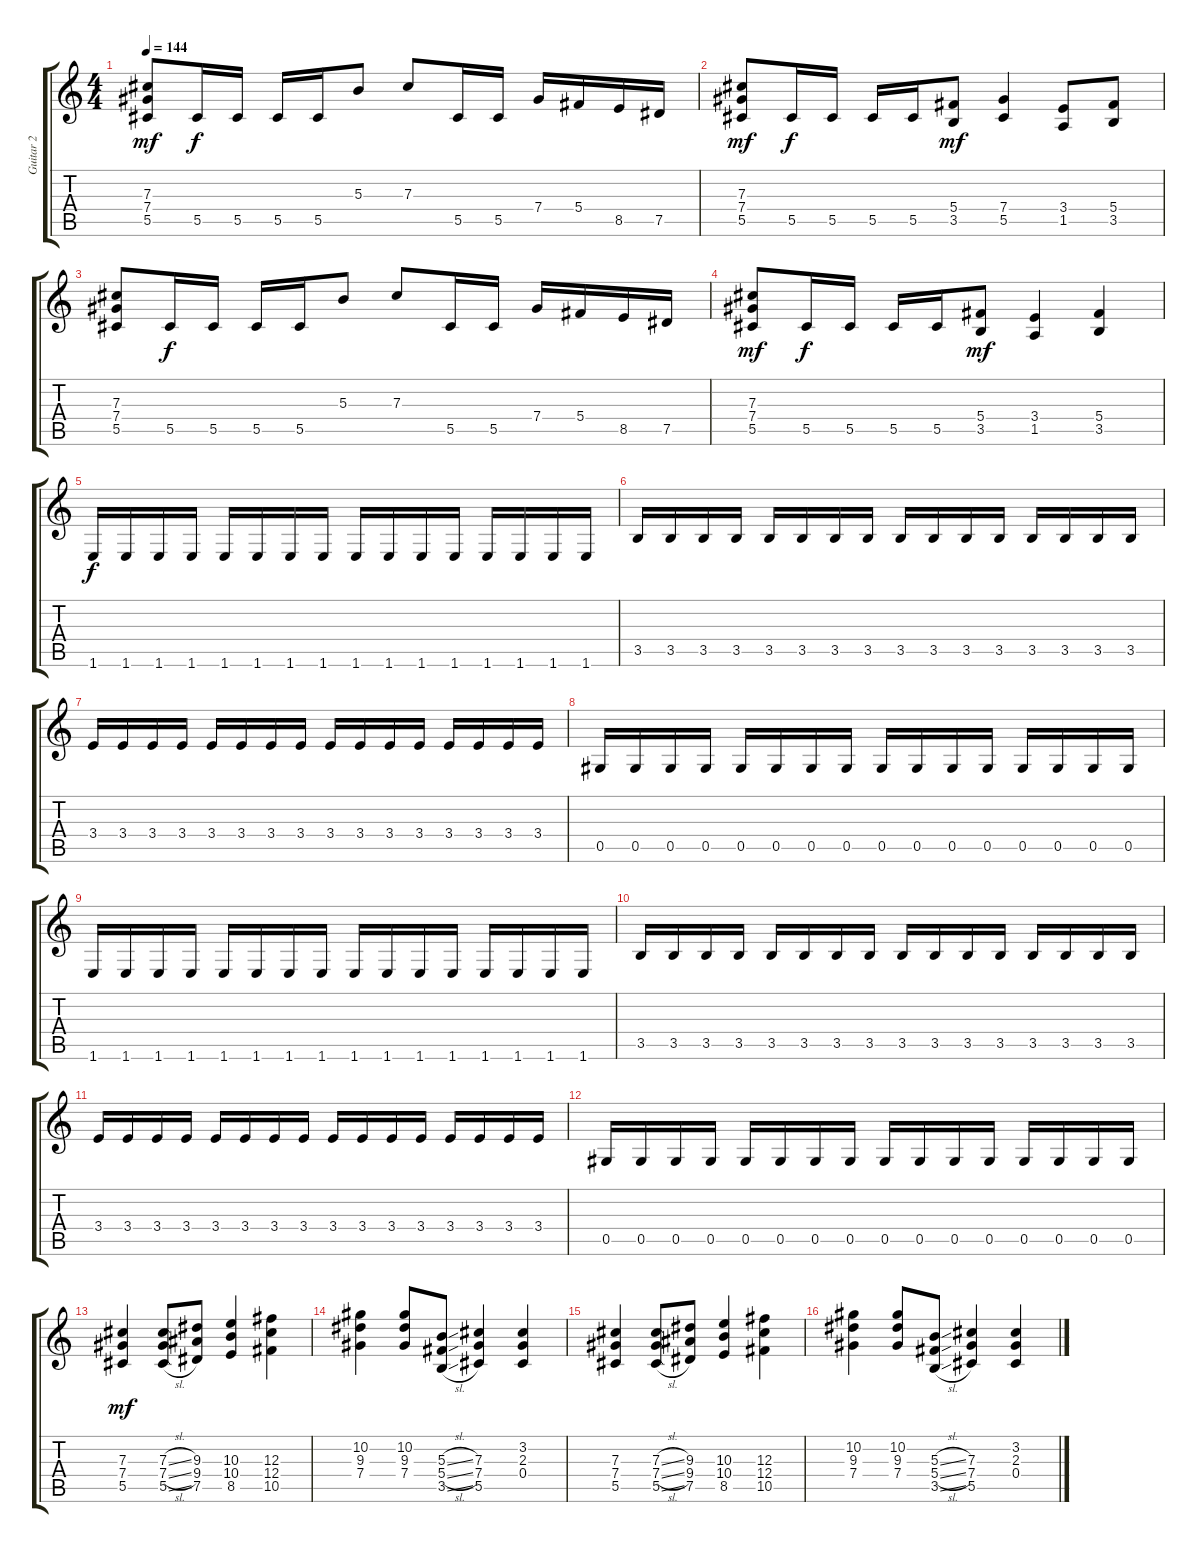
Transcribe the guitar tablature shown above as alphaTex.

\track ("Guitar 2" "Guitar 2") {instrument overdrivenguitar}
\staff {score tabs}
\tuning (Eb4 Bb3 Gb3 Db3 Ab2 Eb2) {hide}
\ts (4 4)
\tempo 144
\clef g2
\ks c
(7.3 7.4 5.5).8{dy mf} 5.5.16{dy f} 5.5.16 5.5.16 5.5.16 5.3.8 7.3.8 5.5.16 5.5.16 7.4.16 5.4.16 8.5.16 7.5.16 |
(7.3 7.4 5.5).8{dy mf} 5.5.16{dy f} 5.5.16 5.5.16 5.5.16 (5.4 3.5).8{dy mf} (7.4 5.5).4 (3.4 1.5).8 (5.4 3.5).8 |
(7.3 7.4 5.5).8 5.5.16{dy f} 5.5.16 5.5.16 5.5.16 5.3.8 7.3.8 5.5.16 5.5.16 7.4.16 5.4.16 8.5.16 7.5.16 |
(7.3 7.4 5.5).8{dy mf} 5.5.16{dy f} 5.5.16 5.5.16 5.5.16 (5.4 3.5).8{dy mf} (3.4 1.5).4 (5.4 3.5).4 |
1.6.16{dy f} 1.6.16 1.6.16 1.6.16 1.6.16 1.6.16 1.6.16 1.6.16 1.6.16 1.6.16 1.6.16 1.6.16 1.6.16 1.6.16 1.6.16 1.6.16 |
3.5.16 3.5.16 3.5.16 3.5.16 3.5.16 3.5.16 3.5.16 3.5.16 3.5.16 3.5.16 3.5.16 3.5.16 3.5.16 3.5.16 3.5.16 3.5.16 |
3.4.16 3.4.16 3.4.16 3.4.16 3.4.16 3.4.16 3.4.16 3.4.16 3.4.16 3.4.16 3.4.16 3.4.16 3.4.16 3.4.16 3.4.16 3.4.16 |
0.5.16 0.5.16 0.5.16 0.5.16 0.5.16 0.5.16 0.5.16 0.5.16 0.5.16 0.5.16 0.5.16 0.5.16 0.5.16 0.5.16 0.5.16 0.5.16 |
1.6.16 1.6.16 1.6.16 1.6.16 1.6.16 1.6.16 1.6.16 1.6.16 1.6.16 1.6.16 1.6.16 1.6.16 1.6.16 1.6.16 1.6.16 1.6.16 |
3.5.16 3.5.16 3.5.16 3.5.16 3.5.16 3.5.16 3.5.16 3.5.16 3.5.16 3.5.16 3.5.16 3.5.16 3.5.16 3.5.16 3.5.16 3.5.16 |
3.4.16 3.4.16 3.4.16 3.4.16 3.4.16 3.4.16 3.4.16 3.4.16 3.4.16 3.4.16 3.4.16 3.4.16 3.4.16 3.4.16 3.4.16 3.4.16 |
0.5.16 0.5.16 0.5.16 0.5.16 0.5.16 0.5.16 0.5.16 0.5.16 0.5.16 0.5.16 0.5.16 0.5.16 0.5.16 0.5.16 0.5.16 0.5.16 |
(7.3 7.4 5.5).4{dy mf} (7.3{sl} 7.4{sl} 5.5{sl}).8 (9.3 9.4 7.5).8 (10.3 10.4 8.5).4 (12.3 12.4 10.5).4 |
(10.2 9.3 7.4).4 (10.2 9.3 7.4).8 (5.3{sl} 5.4{sl} 3.5{sl}).8 (7.3 7.4 5.5).4 (3.2 2.3 0.4).4 |
(7.3 7.4 5.5).4 (7.3{sl} 7.4{sl} 5.5{sl}).8 (9.3 9.4 7.5).8 (10.3 10.4 8.5).4 (12.3 12.4 10.5).4 |
(10.2 9.3 7.4).4 (10.2 9.3 7.4).8 (5.3{sl} 5.4{sl} 3.5{sl}).8 (7.3 7.4 5.5).4 (3.2 2.3 0.4).4
